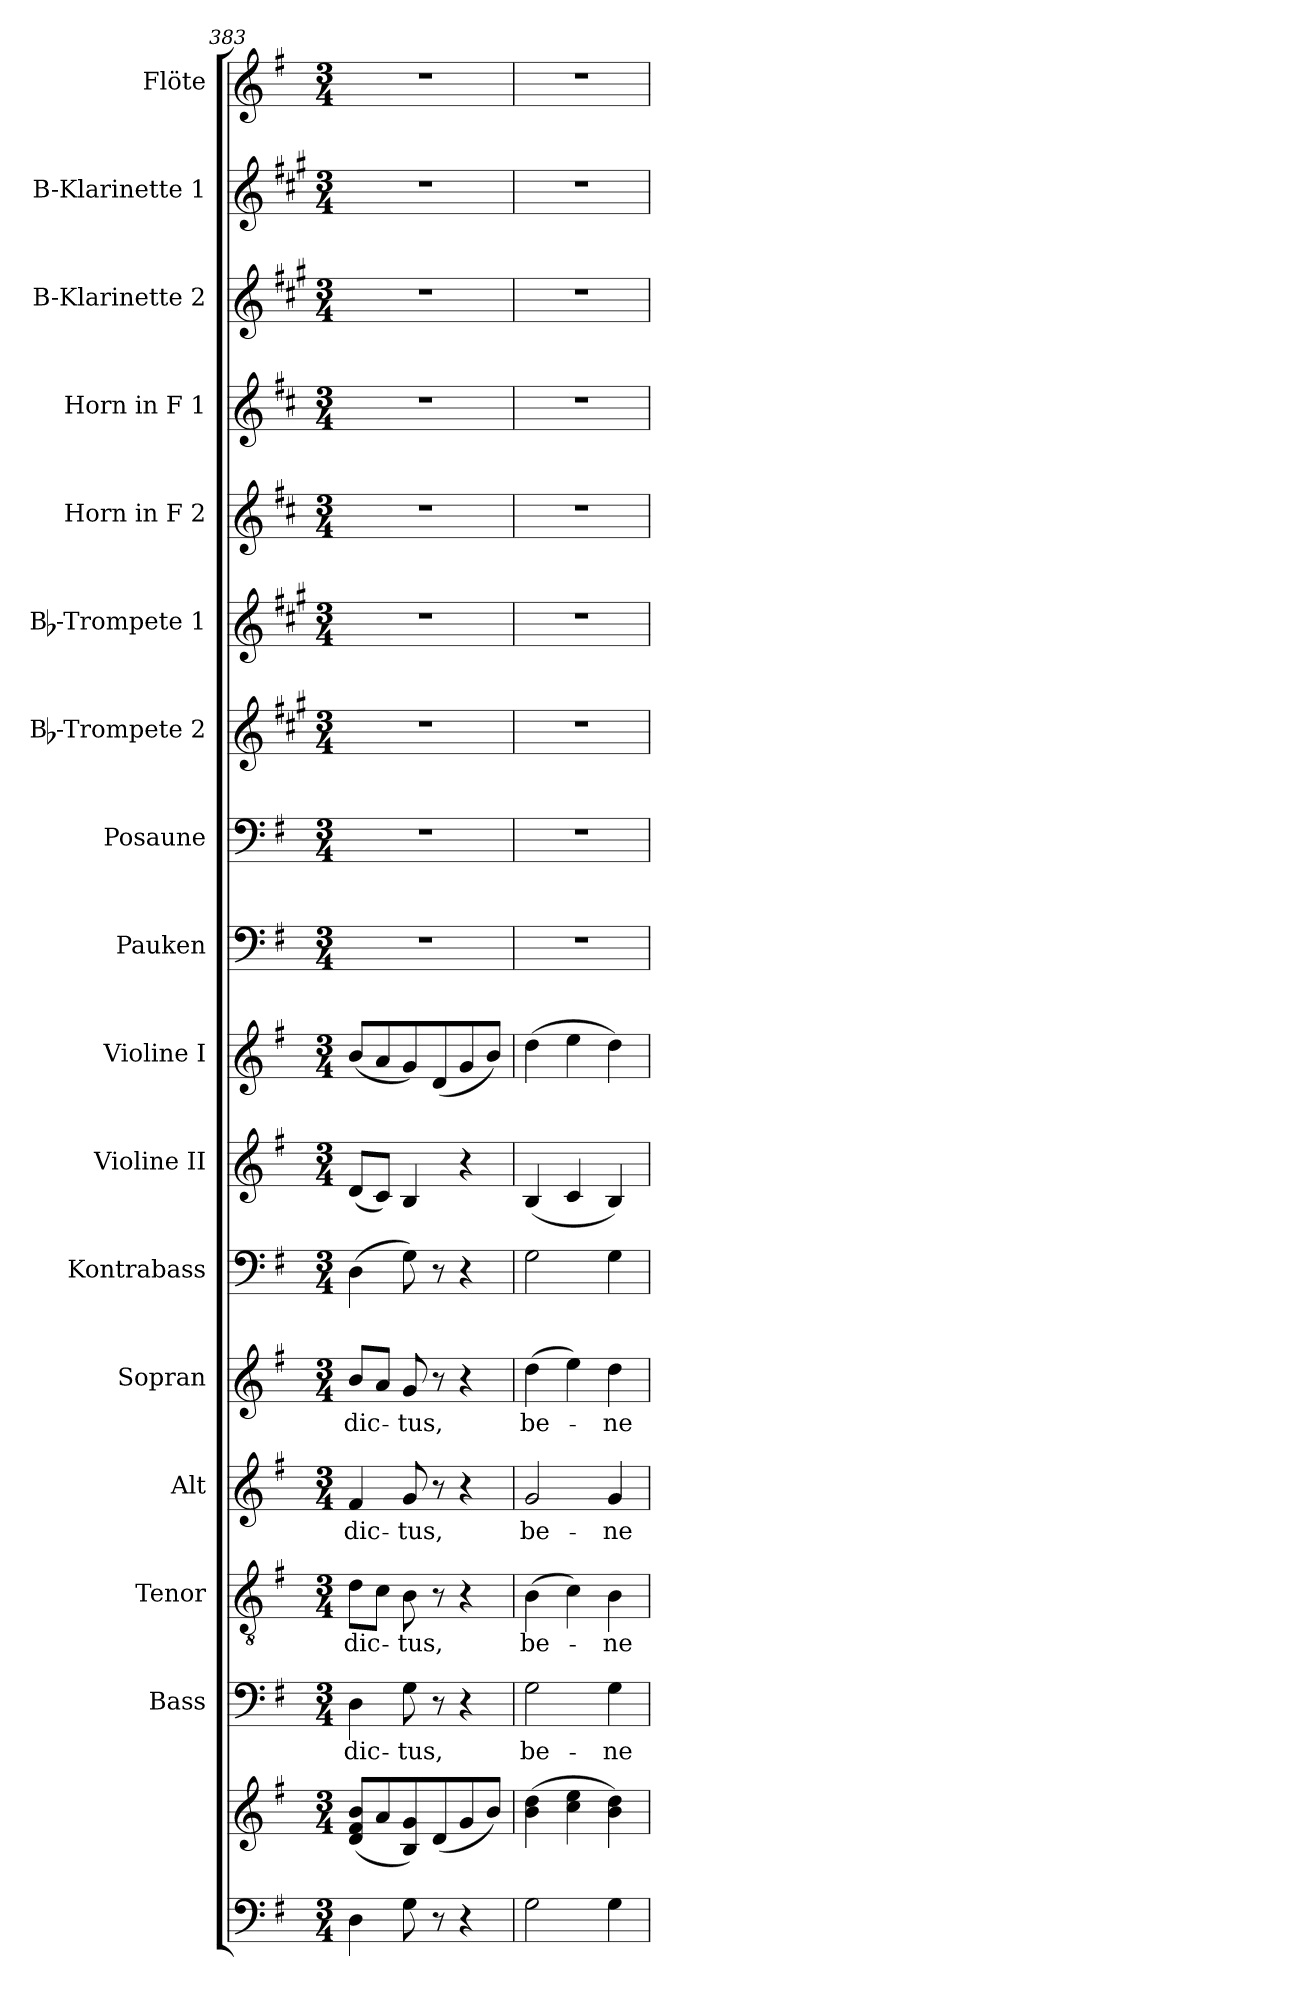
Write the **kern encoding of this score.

**kern	**kern	**kern	**text	**kern	**text	**kern	**text	**kern	**text	**kern	**kern	**kern	**kern	**kern	**kern	**kern	**kern	**kern	**kern	**kern	**kern
*part17	*part17	*part16	*part16	*part15	*part15	*part14	*part14	*part13	*part13	*part12	*part11	*part10	*part9	*part8	*part7	*part6	*part5	*part4	*part3	*part2	*part1
*staff18	*staff17	*staff16	*staff16	*staff15	*staff15	*staff14	*staff14	*staff13	*staff13	*staff12	*staff11	*staff10	*staff9	*staff8	*staff7	*staff6	*staff5	*staff4	*staff3	*staff2	*staff1
*	*	*I"Bass	*	*I"Tenor	*	*I"Alt	*	*I"Sopran	*	*I"Kontrabass	*I"Violine II	*I"Violine I	*I"Pauken	*I"Posaune	*I"Bb-Trompete 2	*I"Bb-Trompete 1	*I"Horn in F 2	*I"Horn in F 1	*I"B-Klarinette 2	*I"B-Klarinette 1	*I"Flöte
*	*	*I'B.	*	*I'T.	*	*I'A.	*	*I'S.	*	*I'Kb.	*I'Vl. II	*I'Vl. I	*I'Pk.	*I'Pos.	*I'Bb Trp. 2	*I'Bb Trp. 1	*I'Hrn. 2	*I'Hrn. 1	*I'B Kl. 2	*I'B Kl. 1	*I'Fl.
*clefF4	*clefG2	*clefF4	*	*clefGv2	*	*clefG2	*	*clefG2	*	*clefF4	*clefG2	*clefG2	*clefF4	*clefF4	*clefG2	*clefG2	*clefG2	*clefG2	*clefG2	*clefG2	*clefG2
*	*	*	*	*	*	*	*	*	*	*ITrd7c12	*	*	*	*	*ITrd1c2	*ITrd1c2	*ITrd4c7	*ITrd4c7	*ITrd1c2	*ITrd1c2	*
*k[f#]	*k[f#]	*k[f#]	*	*k[f#]	*	*k[f#]	*	*k[f#]	*	*k[f#]	*k[f#]	*k[f#]	*k[f#]	*k[f#]	*k[f#]	*k[f#]	*k[f#]	*k[f#]	*k[f#]	*k[f#]	*k[f#]
*G:	*G:	*G:	*	*G:	*	*G:	*	*G:	*	*G:	*G:	*G:	*G:	*G:	*G:	*G:	*G:	*G:	*G:	*G:	*G:
*M3/4	*M3/4	*M3/4	*	*M3/4	*	*M3/4	*	*M3/4	*	*M3/4	*M3/4	*M3/4	*M3/4	*M3/4	*M3/4	*M3/4	*M3/4	*M3/4	*M3/4	*M3/4	*M3/4
=383	=383	=383	=383	=383	=383	=383	=383	=383	=383	=383	=383	=383	=383	=383	=383	=383	=383	=383	=383	=383	=383
!	!	!	!LO:LY:b	!	!LO:LY:b	!	!LO:LY:b	!	!LO:LY:b	!	!	!	!	!	!	!	!	!	!	!	!
4D\	(<8d/ 8f#/ 8b/L	4D\	-dic-	8d\L	-dic-	4f#/	-dic-	8b/L	-dic-	(>4DD\	(<8d/L	(<8b/L	2.r	2.r	2.r	2.r	2.r	2.r	2.r	2.r	2.r
.	8a/	.	.	8c\J	.	.	.	8a/J	.	.	8c/J)	8a/	.	.	.	.	.	.	.	.	.
!	!	!	!LO:LY:b	!	!LO:LY:b	!	!LO:LY:b	!	!LO:LY:b	!	!	!	!	!	!	!	!	!	!	!	!
8G\	8B/ 8g/)	8G\	-tus,	8B\	-tus,	8g/	-tus,	8g/	-tus,	8GG\)	4B/	8g/)	.	.	.	.	.	.	.	.	.
8r	(<8d/	8r	.	8r	.	8r	.	8r	.	8r	.	(<8d/	.	.	.	.	.	.	.	.	.
4r	8g/	4r	.	4r	.	4r	.	4r	.	4r	4r	8g/	.	.	.	.	.	.	.	.	.
.	8b/J)	.	.	.	.	.	.	.	.	.	.	8b/J)	.	.	.	.	.	.	.	.	.
=384	=384	=384	=384	=384	=384	=384	=384	=384	=384	=384	=384	=384	=384	=384	=384	=384	=384	=384	=384	=384	=384
!	!	!	!LO:LY:b	!	!LO:LY:b	!	!LO:LY:b	!	!LO:LY:b	!	!	!	!	!	!	!	!	!	!	!	!
2G\	(>4b\ 4dd\	2G\	be-	(>4B\	be-	2g/	be-	(>4dd\	be-	2GG\	(<4B/	(>4dd\	2.r	2.r	2.r	2.r	2.r	2.r	2.r	2.r	2.r
.	4cc\ 4ee\	.	.	4c\)	.	.	.	4ee\)	.	.	4c/	4ee\	.	.	.	.	.	.	.	.	.
!	!	!	!LO:LY:b	!	!LO:LY:b	!	!LO:LY:b	!	!LO:LY:b	!	!	!	!	!	!	!	!	!	!	!	!
4G\	4b\ 4dd\)	4G\	-ne-	4B\	-ne-	4g/	-ne-	4dd\	-ne-	4GG\	4B/)	4dd\)	.	.	.	.	.	.	.	.	.
=	=	=	=	=	=	=	=	=	=	=	=	=	=	=	=	=	=	=	=	=	=
*-	*-	*-	*-	*-	*-	*-	*-	*-	*-	*-	*-	*-	*-	*-	*-	*-	*-	*-	*-	*-	*-
